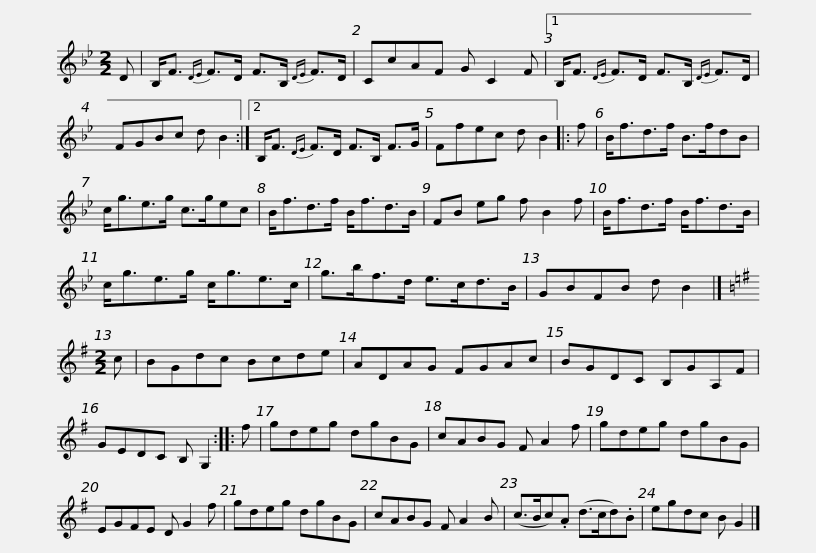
X:1
L:1/8
M:2/2
I:linebreak $
K:Bb
V:1 treble
V:1
 D | B,<F{DE} F>D F>B,{DE} F>D | CcAF G C2 F |1 B,<F{DE} F>D F>B,{DE} F>D | FGBc d B2 :|2$ %5
 B,<F{DE} F>D F>B, F>G | Ffec d B2 |: f | B<fd>f B>fdB | c<ge>g c>gec |$ %10
 B<fd>f B<fd>B | FB eg f B2 f | B<fd>f B<fd>B | c<ge>g c<ge>c | g>bf>d e>cd>B |$ %15
 GBFB d B2 |][K:G][M:2/2] c | BGdc Bcde | ADAG FGAc | BGDC B,GA,F | %20
 GEDC B, G,2 :: f |$ gdeg dgBG | cABG F A2 f | gdeg dgBG | %25
 EGFE D G2 f | gdeg dgBG | cABG F A2 B |$ (c>Bc).A (d>cd).B | egdc B G2 |] %30
